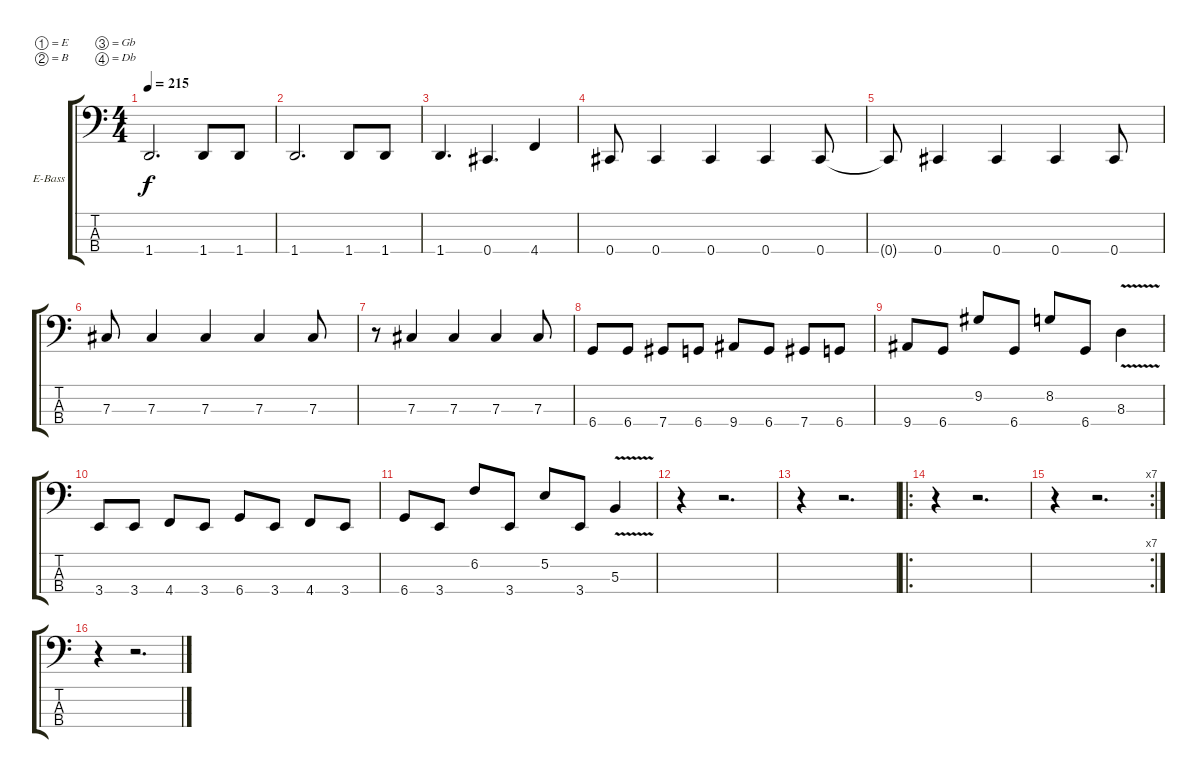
\bracketExtendMode groupsimilarinstruments
\firstSystemTrackNameOrientation horizontal
\otherSystemsTrackNameOrientation horizontal
\track ("Adam Duce" "E-Bass") {instrument electricbasspick}
\staff {score tabs}
\tuning (E2 B1 Gb1 Db1)
\ts (4 4)
\tempo 215
\clef f4
\ks c
1.4{t}.2{d dy f} 1.4.8 1.4.8 |
1.4.2{d} 1.4.8 1.4.8 |
1.4.4{d} 0.4.4{d} 4.4.4 |
0.4.8 0.4.4 0.4.4 0.4.4 0.4.8 |
0.4{t}.8 0.4.4 0.4.4 0.4.4 0.4.8 |
7.3.8 7.3.4 7.3.4 7.3.4 7.3.8 |
r.8 7.3.4 7.3.4 7.3.4 7.3.8 |
6.4.8 6.4.8 7.4.8 6.4.8 9.4.8 6.4.8 7.4.8 6.4.8 |
9.4.8 6.4.8 9.2.8 6.4.8 8.2.8 6.4.8 8.3{v}.4 |
3.4.8 3.4.8 4.4.8 3.4.8 6.4.8 3.4.8 4.4.8 3.4.8 |
6.4.8 3.4.8 6.2.8 3.4.8 5.2.8 3.4.8 5.3{v}.4 |
r.4 r.2{d} |
r.4 r.2{d} |
\ro
r.4 r.2{d} |
\rc 7
r.4 r.2{d} |
r.4 r.2{d}
